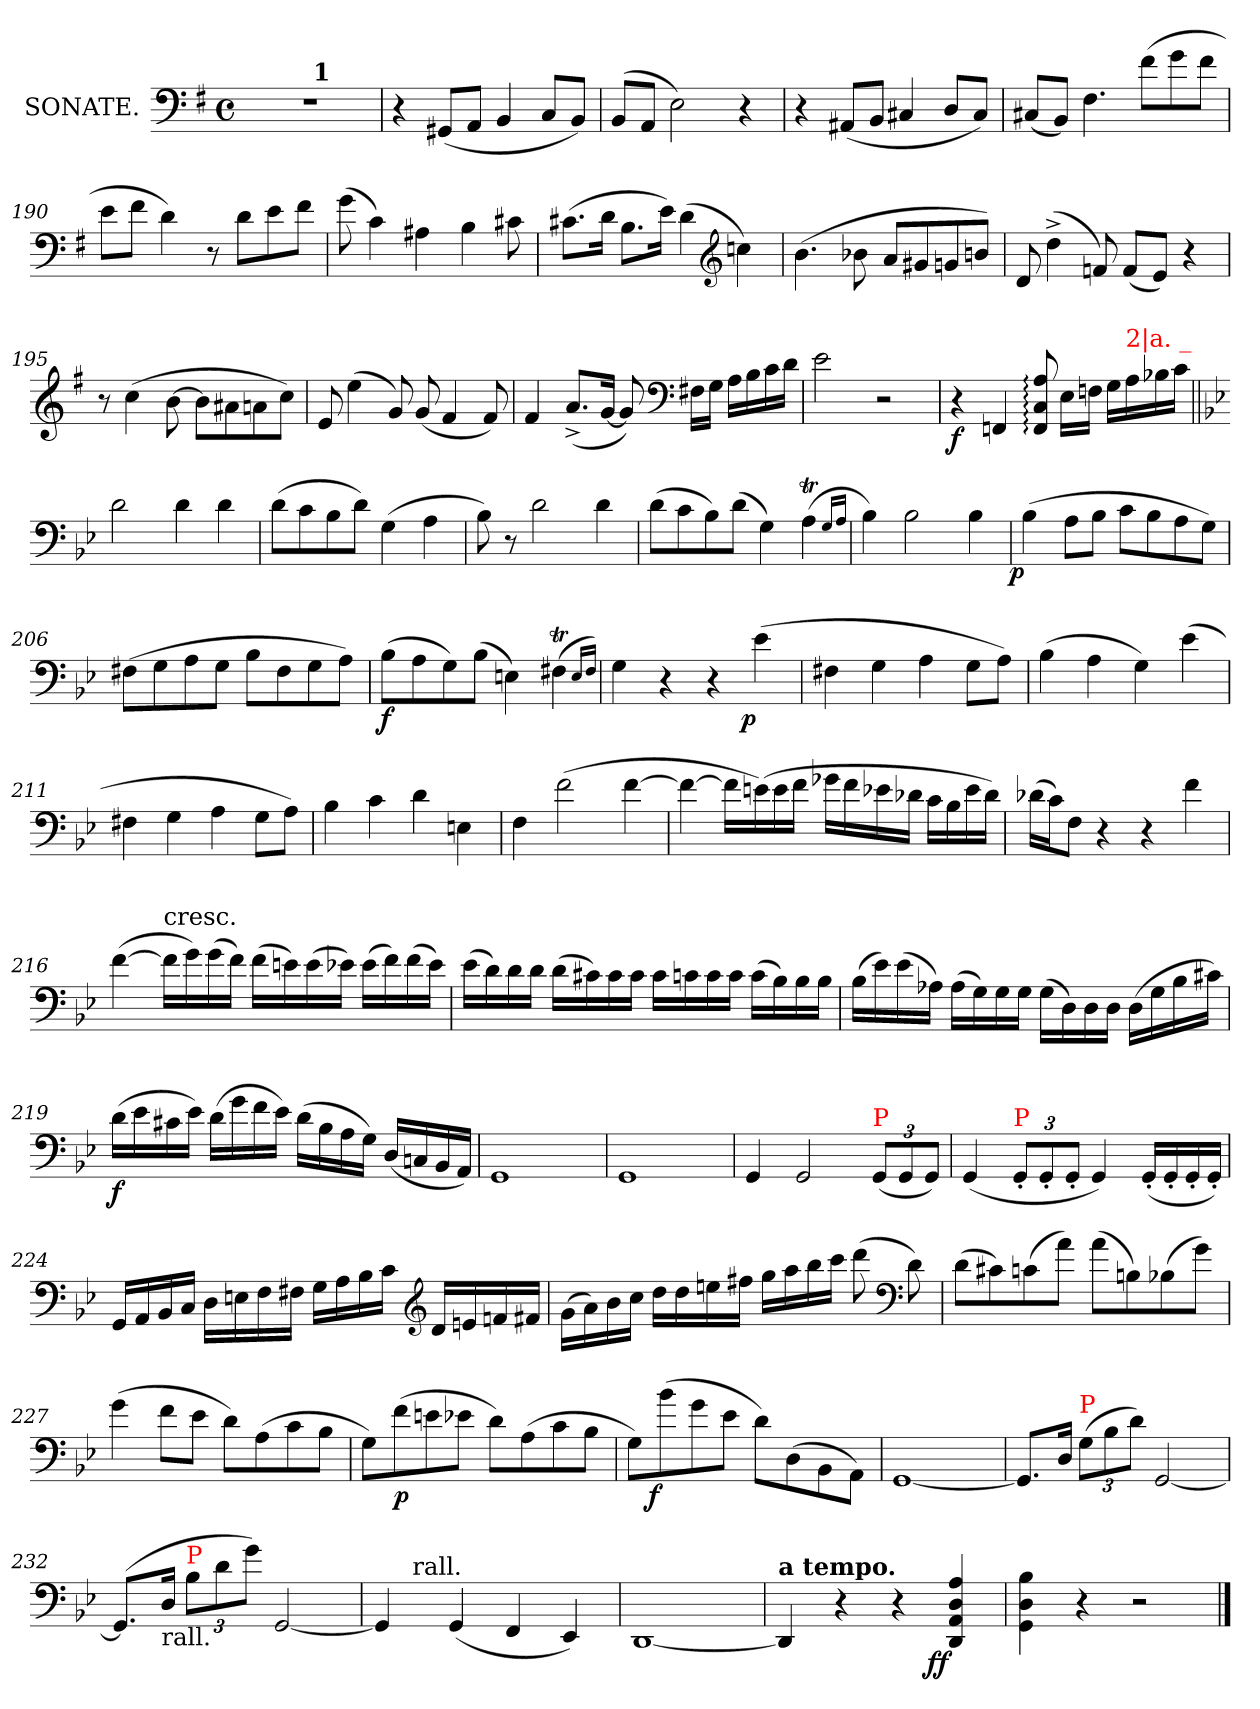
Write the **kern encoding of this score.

**kern	**dynam
*part1	*part1
*staff1	*staff1
*I"SONATE.	*
*clefF4	*
*k[f#]	*
*M4/4	*
*met(c)	*
=	=
*^	*
1rF	2ryy	.
!	!LO:TX:a:B:t=1	!
.	2ryy	.
*v	*v	*
=186	=186
4r	.
(<8GG#XL	.
8AAJ	.
4BB	.
8CL	.
8BBJ)	.
=187	=187
(>8BBL	.
8AAJ	.
2E)	.
4r	.
=188	=188
4r	.
(<8AA#XL	.
8BBJ	.
4C#X	.
8DL	.
8C#J)	.
=189	=189
(<8C#XL	.
8BBJ)	.
4.F#	.
(>8f#L	.
8g	.
8f#J	.
=190	=190
8eL	.
8f#J	.
4d)	.
8r	.
8dL	.
8e	.
8f#J	.
=191	=191
(>8g	.
4c)	.
4A#X	.
4B	.
8c#X	.
=192	=192
(>8.c#XL	.
16dJk	.
8.BL	.
16eJk)	.
(>4d	.
*clefG2	*
4ccn)	.
=193	=193
(>4.b	.
8b-X	.
8aL	.
8g#X	.
8gn	.
8bnJ)	.
=194	=194
8d	.
(>4dd^<	.
8fn)	.
(<8fL	.
8eJ)	.
4r	.
=195	=195
8r	.
(>4cc	.
[8b	.
8bL]	.
8a#X\	.
8an	.
8ccJ)	.
=196	=196
8e	.
(>4ee	.
8g)	.
(<8g	.
4f#	.
8f#)	.
=197	=197
4f#	.
(<8.a^>L	.
[16gJk	.
8g])	.
*clefF4	*
16F#XLL	.
16GJJ	.
16ALL	.
16B	.
16c	.
16dJJ	.
=198	=198
2e	.
2r	.
=199	=199
4r	f
4FFn	.
8A: 8C: 8FF:	.
16ELL	.
16FnJJ	.
16GLL	.
!LO:TX:a:color=red:t=2|a. _	!
16A	.
16B-X	.
16cJJ	.
=||	=||
*k[b-e-]	*
2d	.
4d	.
4d	.
=201	=201
(>8dL	.
8c	.
8B-	.
8dJ)	.
(>4G	.
4A	.
=202	=202
8B-)	.
8r	.
2d	.
4d	.
=203	=203
(>8dL	.
8c	.
8B-)	.
(>8dJ	.
4G)	.
(>4At	.
16qqG/LL	.
16qqA/JJ	.
=204	=204
4B-)	.
2B-	.
4B-	.
=205	=205
!	!LO:DY:rj
(>4B-	p
8AL	.
8B-J	.
8cL	.
8B-	.
8A	.
8GJ)	.
=206	=206
(>8F#XL	.
8G	.
8A	.
8GJ	.
8B-L	.
8F#	.
8G	.
8AJ)	.
=207	=207
(>8B-L	f
8A	.
8G)	.
(>8B-J	.
4En)	.
(<4F#Xt	.
16qqE/LL	.
16qqF#/JJ)	.
=208	=208
4G	.
4r	.
4r	.
!	!LO:DY:rj
(>4e-	p
=209	=209
4F#X	.
4G	.
4A	.
8GL	.
8AJ)	.
=210	=210
(>4B-	.
4A	.
4G)	.
(>4e-	.
=211	=211
4F#X	.
4G	.
4A	.
8GL	.
8AJ)	.
=212	=212
4B-	.
4c	.
4d	.
4En	.
=213	=213
4F	.
(>2f	.
[4f	.
=214	=214
4f_	.
16fLL]	.
(>16en)	.
16e	.
16fJJ	.
16g-XLL	.
16f	.
16e-X	.
16d-XJJ	.
16cLL	.
16B-	.
16e-	.
16d-JJ)	.
=215	=215
(>16d-XLL	.
16cJ)	.
8FJ	.
4r	.
4r	.
4f	.
=216	=216
(>[4f	.
!LO:TX:t=cresc.	!
16fLL]	.
16g)	.
(>16g	.
16fJJ)	.
(>16fLL	.
16en)	.
(>16e	.
16e-XJJ)	.
(>16e-LL	.
16f)	.
(>16f	.
16e-JJ)	.
!!LO:LB:g=z
=217	=217
(>16e-LL	.
16d)	.
16d	.
16dJJ	.
(>16dLL	.
16c#X)	.
16c#	.
16c#JJ	.
16c#LL	.
16cn	.
16c	.
16cJJ	.
(>16cLL	.
16B-)	.
16B-	.
16B-JJ	.
=218	=218
(>16B-LL	.
16e-)	.
(>16e-	.
16A-XJJ)	.
(>16A-LL	.
16G)	.
16G	.
16GJJ	.
(>16GLL	.
16D)	.
16D	.
16DJJ	.
(>16DLL	.
16G	.
16B-	.
16c#XJJ)	.
=219	=219
(>16dLL	f
16e-	.
16c#X	.
16e-JJ)	.
(>16dLL	.
16g	.
16f	.
16e-JJ)	.
(>16dLL	.
16B-	.
16A	.
16GJJ)	.
(<16DLL	.
16Cn	.
16BB-	.
16AAJJ)	.
=220	=220
1GG	.
=221	=221
1GG	.
=222	=222
4GG	.
2GG	.
*Xbrackettup	*
!LO:TX:a:color=red:t=P	!
(<12GGL	.
12GG	.
12GGJ)	.
=223	=223
(<4GG	.
!LO:TX:a:color=red:t=P	!
12GG'<L	.
12GG'<	.
12GG'<J	.
4GG)	.
(<16GG'<LL	.
16GG'<	.
16GG'<	.
16GG'<JJ)	.
=224	=224
16GGLL	.
16AA	.
16BB-	.
16CJJ	.
16DLL	.
16En	.
16F	.
16F#XJJ	.
16GLL	.
16A	.
16B-	.
16cJJ	.
*clefG2	*
16dLL	.
16en	.
16fn	.
16f#XJJ	.
=225	=225
(>16gLL	.
16a)	.
16b-\	.
16ccJJ	.
16ddLL	.
16dd	.
16een	.
16ff#XJJ	.
16ggLL	.
16aa	.
16bb-	.
16cccJJ	.
(>8ddd	.
*clefF4	*
8d)	.
=226	=226
(>8dL	.
8c#X)	.
(>8cn	.
8aJ)	.
(>8aL	.
8Bn)	.
(>8B-X	.
8gJ)	.
=227	=227
(>4g	.
8fL	.
8e-J	.
8dL)	.
(>8A	.
8c	.
8B-J	.
=228	=228
8GL)	.
(>8f	p
8en	.
8e-XJ	.
8dL)	.
(>8A	.
8c	.
8B-J	.
=229	=229
8GL)	.
!	!LO:DY:rj
(>8b-	f
8g	.
8e-J	.
8dL)	.
(>8D	.
8BB-	.
8AAJ)	.
=230	=230
[1GG	.
=231	=231
8.GGL]	.
16DJk	.
!LO:TX:a:color=red:t=P	!
(>12GL	.
12B-	.
12dJ)	.
[2GG	.
=232	=232
(>8.GGL]	.
!LO:TX:b:t=rall.	!
16DJk	.
!LO:TX:a:color=red:t=P	!
12B-L	.
12d	.
12gJ)	.
[2GG	.
=233	=233
*^	*
4GG]	8ryy	.
!	!LO:TX:a:t=rall.	!
.	2..ryy	.
(<4GG	.	.
4FF	.	.
4EE-)	.	.
*v	*v	*
=234	=234
[1DD	.
=235	=235
!LO:TX:a:B:t=a tempo.	!
4DD]	.
4r	.
4r	.
!	!LO:DY:rj
4A 4D 4AA 4DD	ff
=236	=236
4B- 4D 4GG	.
4r	.
2r	.
==	==
*-	*-
